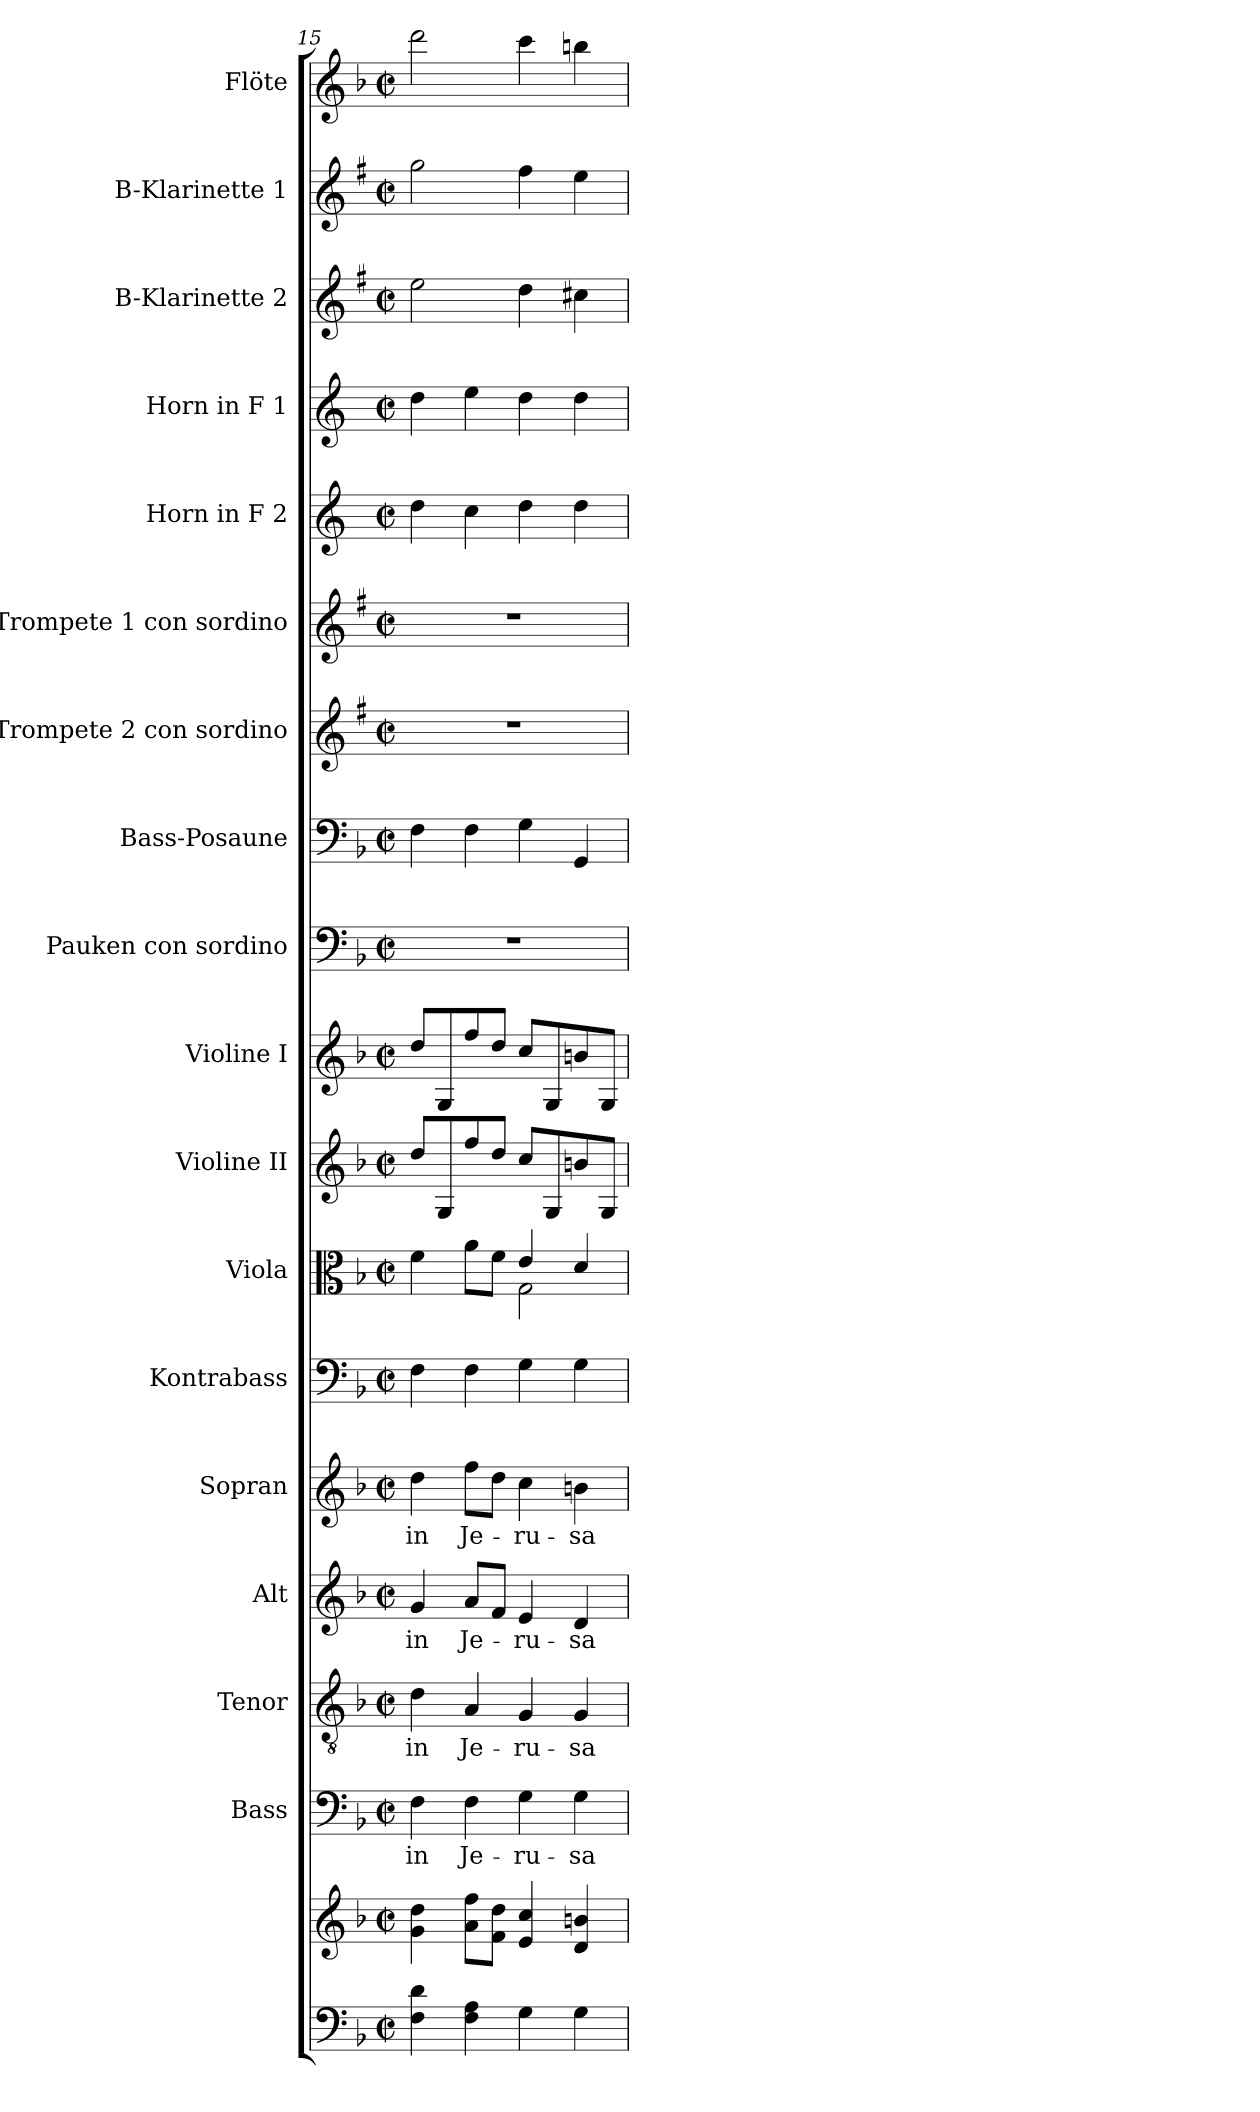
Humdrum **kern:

**kern	**kern	**kern	**text	**kern	**text	**kern	**text	**kern	**text	**kern	**kern	**kern	**kern	**kern	**kern	**kern	**kern	**kern	**kern	**kern	**kern	**kern
*part18	*part18	*part17	*part17	*part16	*part16	*part15	*part15	*part14	*part14	*part13	*part12	*part11	*part10	*part9	*part8	*part7	*part6	*part5	*part4	*part3	*part2	*part1
*staff19	*staff18	*staff17	*staff17	*staff16	*staff16	*staff15	*staff15	*staff14	*staff14	*staff13	*staff12	*staff11	*staff10	*staff9	*staff8	*staff7	*staff6	*staff5	*staff4	*staff3	*staff2	*staff1
*	*	*I"Bass	*	*I"Tenor	*	*I"Alt	*	*I"Sopran	*	*I"Kontrabass	*I"Viola	*I"Violine II	*I"Violine I	*I"Pauken con sordino	*I"Bass-Posaune	*I"B-Trompete 2 con sordino	*I"B-Trompete 1 con sordino	*I"Horn in F 2	*I"Horn in F 1	*I"B-Klarinette 2	*I"B-Klarinette 1	*I"Flöte
*	*	*I'B.	*	*I'T.	*	*I'A.	*	*I'S.	*	*I'Kb.	*I'Vla.	*I'Vl. II	*I'Vl. I	*I'Pk.	*I'B. Pos.	*I'B Trp. 2	*I'B Trp. 1	*	*	*I'B Kl. 2	*I'B Kl. 1	*I'Fl.
*clefF4	*clefG2	*clefF4	*	*clefGv2	*	*clefG2	*	*clefG2	*	*clefF4	*clefC3	*clefG2	*clefG2	*clefF4	*clefF4	*clefG2	*clefG2	*clefG2	*clefG2	*clefG2	*clefG2	*clefG2
*	*	*	*	*	*	*	*	*	*	*ITrd7c12	*	*	*	*	*	*ITrd1c2	*ITrd1c2	*ITrd4c7	*ITrd4c7	*ITrd1c2	*ITrd1c2	*
*k[b-]	*k[b-]	*k[b-]	*	*k[b-]	*	*k[b-]	*	*k[b-]	*	*k[b-]	*k[b-]	*k[b-]	*k[b-]	*k[b-]	*k[b-]	*k[b-]	*k[b-]	*k[b-]	*k[b-]	*k[b-]	*k[b-]	*k[b-]
*F:	*F:	*F:	*	*F:	*	*F:	*	*F:	*	*F:	*F:	*F:	*F:	*F:	*F:	*F:	*F:	*F:	*F:	*F:	*F:	*F:
*M2/2	*M2/2	*M2/2	*	*M2/2	*	*M2/2	*	*M2/2	*	*M2/2	*M2/2	*M2/2	*M2/2	*M2/2	*M2/2	*M2/2	*M2/2	*M2/2	*M2/2	*M2/2	*M2/2	*M2/2
*met(c|)	*met(c|)	*met(c|)	*	*met(c|)	*	*met(c|)	*	*met(c|)	*	*met(c|)	*met(c|)	*met(c|)	*met(c|)	*met(c|)	*met(c|)	*met(c|)	*met(c|)	*met(c|)	*met(c|)	*met(c|)	*met(c|)	*met(c|)
=15	=15	=15	=15	=15	=15	=15	=15	=15	=15	=15	=15	=15	=15	=15	=15	=15	=15	=15	=15	=15	=15	=15
!	!	!	!LO:LY:b	!	!LO:LY:b	!	!LO:LY:b	!	!LO:LY:b	!	!	!	!	!	!	!	!	!	!	!	!	!
*	*	*	*	*	*	*	*	*	*	*	*^	*	*	*	*	*	*	*	*	*	*	*
4F\ 4d\	4g\ 4dd\	4F\	in	4d\	in	4g/	in	4dd\	in	4FF\	4f\	2ryy	8dd/L	8dd/L	1r	4F\	1r	1r	4g\	4g\	2dd\	2ff\	2ddd\
.	.	.	.	.	.	.	.	.	.	.	.	.	8G/	8G/	.	.	.	.	.	.	.	.	.
!	!	!	!LO:LY:b	!	!LO:LY:b	!	!LO:LY:b	!	!LO:LY:b	!	!	!	!	!	!	!	!	!	!	!	!	!	!
4F\ 4A\	8a\ 8ff\L	4F\	Je-	4A/	Je-	8a/L	Je-	8ff\L	Je-	4FF\	8a\L	.	8ff/	8ff/	.	4F\	.	.	4f\	4a\	.	.	.
.	8f\ 8dd\J	.	.	.	.	8f/J	.	8dd\J	.	.	8f\J	.	8dd/J	8dd/J	.	.	.	.	.	.	.	.	.
!	!	!	!LO:LY:b	!	!LO:LY:b	!	!LO:LY:b	!	!LO:LY:b	!	!	!	!	!	!	!	!	!	!	!	!	!	!
4G\	4e/ 4cc/	4G\	-ru-	4G/	-ru-	4e/	-ru-	4cc\	-ru-	4GG\	4e/	2G\	8cc/L	8cc/L	.	4G\	.	.	4g\	4g\	4cc\	4ee\	4ccc\
.	.	.	.	.	.	.	.	.	.	.	.	.	8G/	8G/	.	.	.	.	.	.	.	.	.
!	!	!	!LO:LY:b	!	!LO:LY:b	!	!LO:LY:b	!	!LO:LY:b	!	!	!	!	!	!	!	!	!	!	!	!	!	!
4G\	4d/ 4bn/	4G\	-sa-	4G/	-sa-	4d/	-sa-	4bn\	-sa-	4GG\	4d/	.	8bn/	8bn/	.	4GG/	.	.	4g\	4g\	4bn\	4dd\	4bbn\
.	.	.	.	.	.	.	.	.	.	.	.	.	8G/J	8G/J	.	.	.	.	.	.	.	.	.
*	*	*	*	*	*	*	*	*	*	*	*v	*v	*	*	*	*	*	*	*	*	*	*	*
=	=	=	=	=	=	=	=	=	=	=	=	=	=	=	=	=	=	=	=	=	=	=
*-	*-	*-	*-	*-	*-	*-	*-	*-	*-	*-	*-	*-	*-	*-	*-	*-	*-	*-	*-	*-	*-	*-
